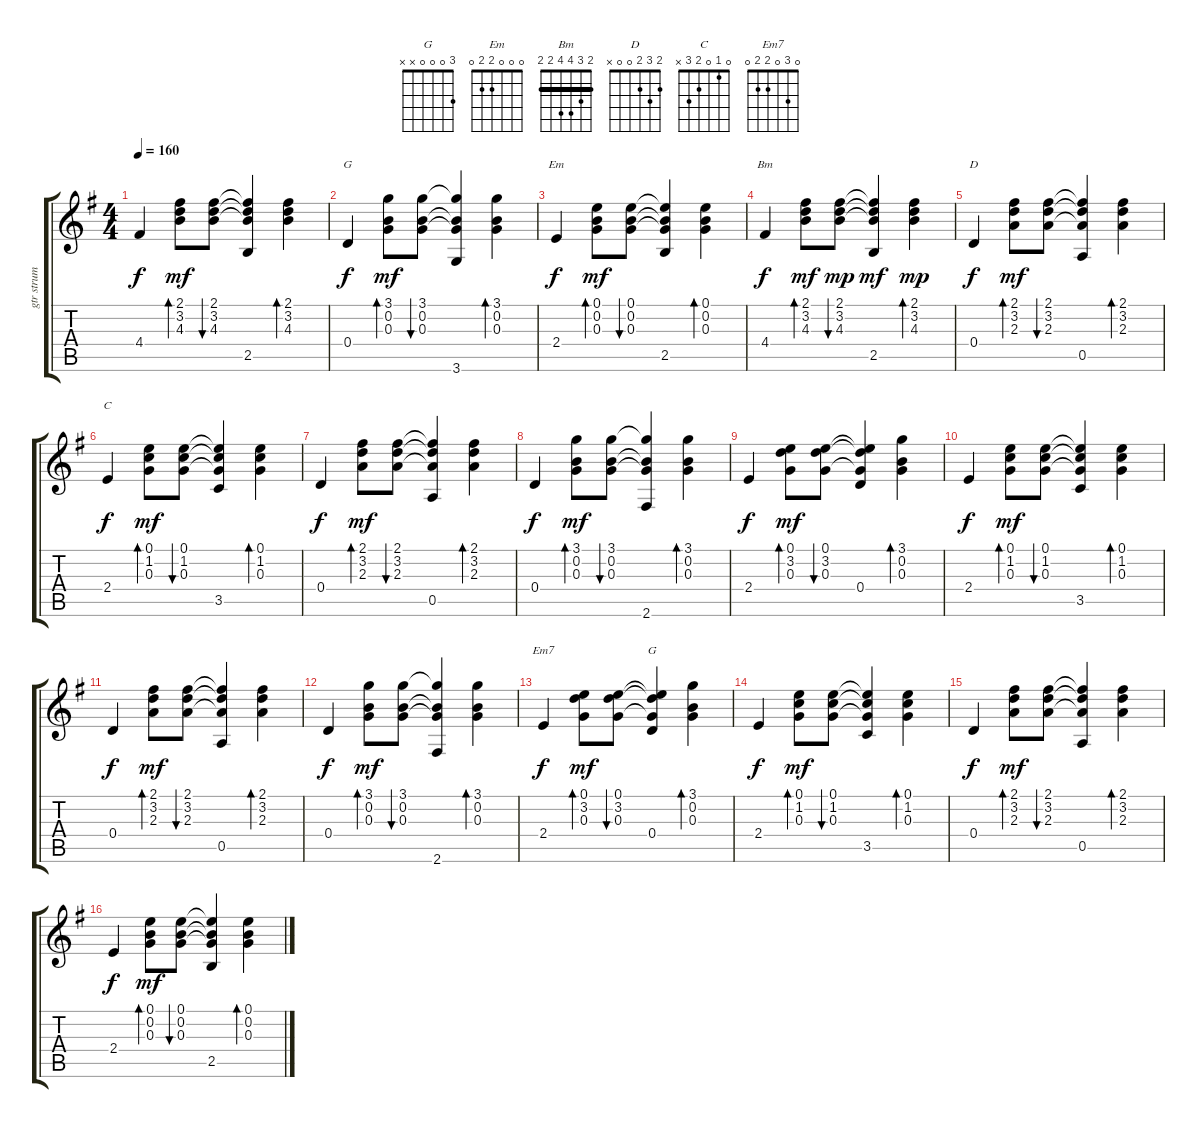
\track ("gtr strum" "gtr strum") {instrument acousticguitarsteel}
\staff {score tabs}
\tuning (E4 B3 G3 D3 A2 E2) {hide}
\chord ("G" 3 0 0 0 2 3)
\chord ("Em" 0 0 0 2 2 0)
\chord ("Bm" 2 3 4 4 2 2) {barre 2}
\chord ("D" 2 3 2 0 0 x)
\chord ("C" 0 1 0 2 3 x)
\chord ("Em7" 0 3 0 2 2 0)
\chord ("G" 3 0 0 0 x x)
\ts (4 4)
\tempo 160
\clef g2
\ks g
4.4.4{dy f} (2.1 3.2 4.3).8{bd 30 dy mf} (2.1 3.2 4.3).8{bu 30} (2.1{t} 3.2{t} 4.3{t} 2.5).4 (2.1 3.2 4.3).4{bd 30} |
0.4.4{ch "G" dy f} (3.1 0.2 0.3).8{bd 30 dy mf} (3.1 0.2 0.3).8{bu 30} (3.1{t} 0.2{t} 0.3{t} 3.6).4 (3.1 0.2 0.3).4{bd 30} |
2.4.4{ch "Em" dy f} (0.1 0.2 0.3).8{bd 30 dy mf} (0.1 0.2 0.3).8{bu 30} (0.1{t} 0.2{t} 0.3{t} 2.5).4 (0.1 0.2 0.3).4{bd 30} |
4.4.4{ch "Bm" dy f} (2.1 3.2 4.3).8{bd 30 dy mf} (2.1 3.2 4.3).8{bu 30 dy mp} (2.1{t} 3.2{t} 4.3{t} 2.5).4{dy mf} (2.1 3.2 4.3).4{bd 30 dy mp} |
0.4.4{ch "D" dy f} (2.1 3.2 2.3).8{bd 30 dy mf} (2.1 3.2 2.3).8{bu 30} (2.1{t} 3.2{t} 2.3{t} 0.5).4 (2.1 3.2 2.3).4{bd 30} |
2.4.4{ch "C" dy f} (0.1 1.2 0.3).8{bd 30 dy mf} (0.1 1.2 0.3).8{bu 30} (0.1{t} 1.2{t} 0.3{t} 3.5).4 (0.1 1.2 0.3).4{bd 30} |
0.4.4{dy f} (2.1 3.2 2.3).8{bd 30 dy mf} (2.1 3.2 2.3).8{bu 30} (2.1{t} 3.2{t} 2.3{t} 0.5).4 (2.1 3.2 2.3).4{bd 30} |
0.4.4{dy f} (3.1 0.2 0.3).8{bd 30 dy mf} (3.1 0.2 0.3).8{bu 30} (3.1{t} 0.2{t} 0.3{t} 2.6).4 (3.1 0.2 0.3).4{bd 30} |
2.4.4{dy f} (0.1 3.2 0.3).8{bd 30 dy mf} (0.1 3.2 0.3).8{bu 30} (0.1{t} 3.2{t} 0.3{t} 0.4).4 (3.1 0.2 0.3).4{bd 30} |
2.4.4{dy f} (0.1 1.2 0.3).8{bd 30 dy mf} (0.1 1.2 0.3).8{bu 30} (0.1{t} 1.2{t} 0.3{t} 3.5).4 (0.1 1.2 0.3).4{bd 30} |
0.4.4{dy f} (2.1 3.2 2.3).8{bd 30 dy mf} (2.1 3.2 2.3).8{bu 30} (2.1{t} 3.2{t} 2.3{t} 0.5).4 (2.1 3.2 2.3).4{bd 30} |
0.4.4{dy f} (3.1 0.2 0.3).8{bd 30 dy mf} (3.1 0.2 0.3).8{bu 30} (3.1{t} 0.2{t} 0.3{t} 2.6).4 (3.1 0.2 0.3).4{bd 30} |
2.4.4{ch "Em7" dy f} (0.1 3.2 0.3).8{bd 30 dy mf} (0.1 3.2 0.3).8{bu 30} (0.1{t} 3.2{t} 0.3{t} 0.4).4{ch "G"} (3.1 0.2 0.3).4{bd 30} |
2.4.4{dy f} (0.1 1.2 0.3).8{bd 30 dy mf} (0.1 1.2 0.3).8{bu 30} (0.1{t} 1.2{t} 0.3{t} 3.5).4 (0.1 1.2 0.3).4{bd 30} |
0.4.4{dy f} (2.1 3.2 2.3).8{bd 30 dy mf} (2.1 3.2 2.3).8{bu 30} (2.1{t} 3.2{t} 2.3{t} 0.5).4 (2.1 3.2 2.3).4{bd 30} |
2.4.4{dy f} (0.1 0.2 0.3).8{bd 30 dy mf} (0.1 0.2 0.3).8{bu 30} (0.1{t} 0.2{t} 0.3{t} 2.5).4 (0.1 0.2 0.3).4{bd 30}
